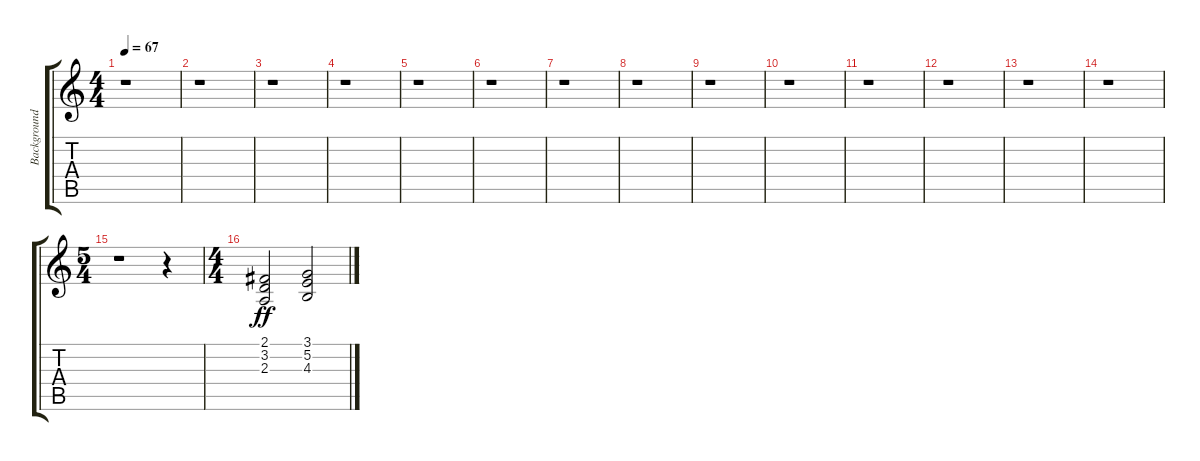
\track ("Backgrounds" "Background") {instrument synthvoice}
\staff {score tabs}
\tuning (E4 B3 G3 D3 A2 E2) {hide}
\ts (4 4)
\tempo 67
\clef g2
\ks c
r.1{dy ff} |
r.1 |
r.1 |
r.1 |
r.1 |
r.1 |
r.1 |
r.1 |
r.1 |
r.1 |
r.1 |
r.1 |
r.1 |
r.1 |
\ts (5 4)
r.1 r.4 |
\ts (4 4)
(2.1 3.2 2.3).2{volume 15} (3.1 5.2 4.3).2
